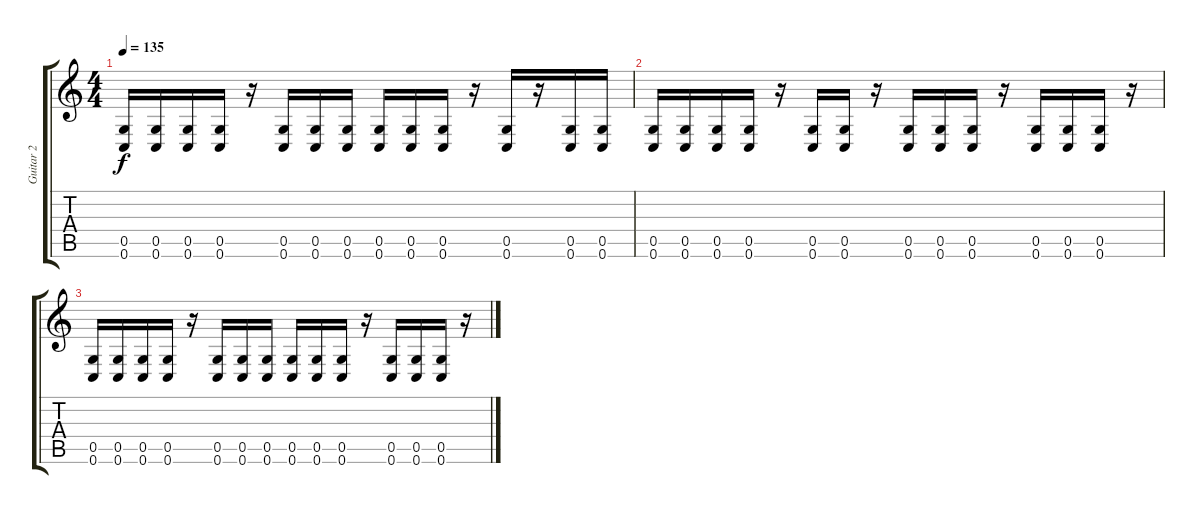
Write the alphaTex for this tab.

\track ("Guitar 2" "Guitar 2") {instrument distortionguitar}
\staff {score tabs}
\tuning (D4 A3 F3 C3 G2 C2) {hide}
\ts (4 4)
\tempo 135
\clef g2
\ks c
(0.5 0.6).16{dy f} (0.5 0.6).16 (0.5 0.6).16 (0.5 0.6).16 r.16 (0.5 0.6).16 (0.5 0.6).16 (0.5 0.6).16 (0.5 0.6).16 (0.5 0.6).16 (0.5 0.6).16 r.16 (0.5 0.6).16 r.16 (0.5 0.6).16 (0.5 0.6).16 |
(0.5 0.6).16 (0.5 0.6).16 (0.5 0.6).16 (0.5 0.6).16 r.16 (0.5 0.6).16 (0.5 0.6).16 r.16 (0.5 0.6).16 (0.5 0.6).16 (0.5 0.6).16 r.16 (0.5 0.6).16 (0.5 0.6).16 (0.5 0.6).16 r.16 |
(0.5 0.6).16 (0.5 0.6).16 (0.5 0.6).16 (0.5 0.6).16 r.16 (0.5 0.6).16 (0.5 0.6).16 (0.5 0.6).16 (0.5 0.6).16 (0.5 0.6).16 (0.5 0.6).16 r.16 (0.5 0.6).16 (0.5 0.6).16 (0.5 0.6).16 r.16
